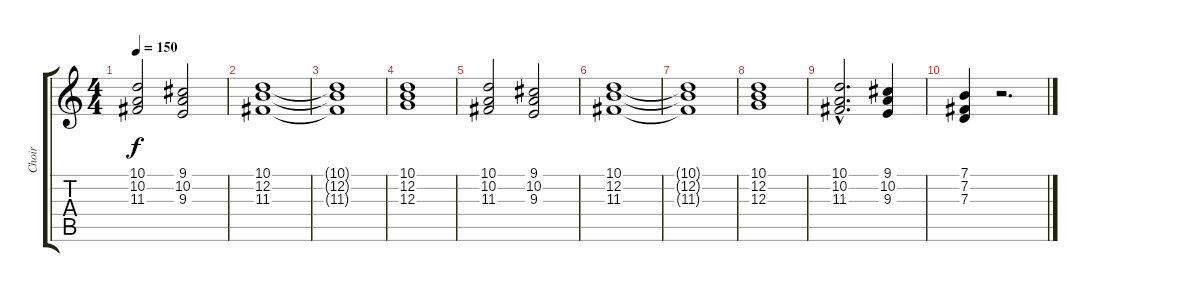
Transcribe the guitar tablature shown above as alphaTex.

\track ("Choir" "Choir") {instrument choiraahs}
\staff {score tabs}
\tuning (E4 B3 G3 D3 A2 E2) {hide}
\ts (4 4)
\tempo 150
\clef g2
\ks c
(10.1 10.2 11.3).2{dy f} (9.1 10.2 9.3).2 |
(10.1 12.2 11.3).1 |
(10.1{t} 12.2{t} 11.3{t}).1 |
(10.1 12.2 12.3).1 |
(10.1 10.2 11.3).2 (9.1 10.2 9.3).2 |
(10.1 12.2 11.3).1 |
(10.1{t} 12.2{t} 11.3{t}).1 |
(10.1 12.2 12.3).1 |
(10.1{hac} 10.2{hac} 11.3{hac}).2{d} (9.1 10.2 9.3).4 |
(7.1 7.2 7.3).4 r.2{d}
